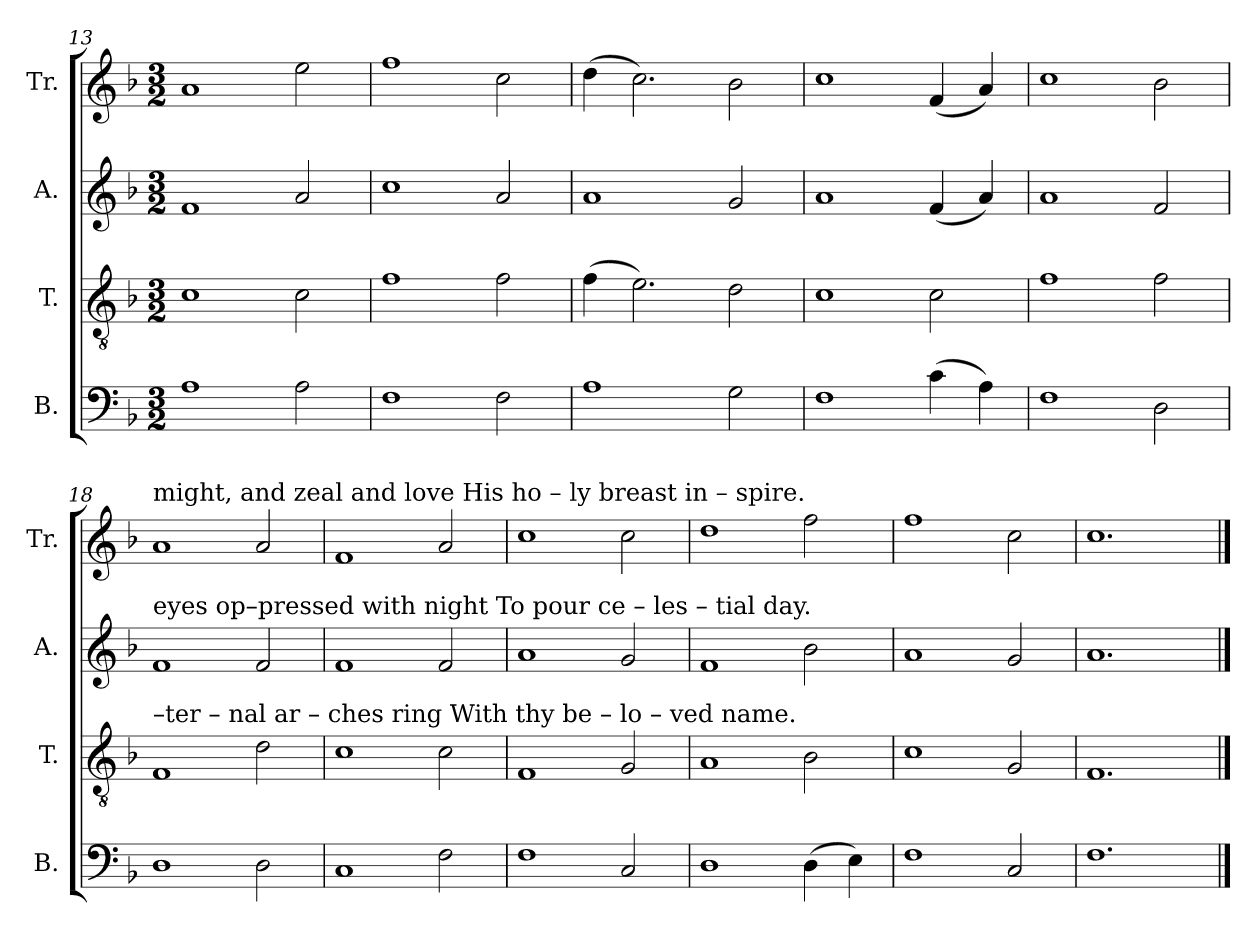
**kern	**kern	**kern	**kern
*part4	*part3	*part2	*part1
*staff4	*staff3	*staff2	*staff1
*I"B.	*I"T.	*I"A.	*I"Tr.
*I'B.	*I'T.	*I'A.	*I'Tr.
*clefF4	*clefGv2	*clefG2	*clefG2
*k[b-]	*k[b-]	*k[b-]	*k[b-]
*M3/2	*M3/2	*M3/2	*M3/2
=13	=13	=13	=13
1A!	1c!	1f!	1a!
2A!\	2c!\	2a!/	2ee!\
=14	=14	=14	=14
1F!	1f!	1cc!	1ff!
2F!\	2f!\	2a!/	2cc!\
=15	=15	=15	=15
1A!	(4f!\	1a!	(4dd!\
.	2.e!\)	.	2.cc!\)
2G!\	2d!\	2g!/	2b-!\
=16	=16	=16	=16
1F!	1c!	1a!	1cc!
(4c!\	2c!\	(4f!/	(4f!/
4A!\)	.	4a!/)	4a!/)
=17	=17	=17	=17
1F!	1f!	1a!	1cc!
2D!\	2f!\	2f!/	2b-!\
=18	=18	=18	=18
!	!	!	!LO:TX:a:t=might, and  zeal   and   love   His    ho   –   ly         breast  in  –  spire.
!	!	!LO:TX:a:t=eyes  op–pressed with night   To     pour    ce    –    les   –  tial   day.	!
!	!LO:TX:a:t=–ter – nal   ar  –  ches   ring   With   thy     be    –    lo   –  ved   name.	!	!
1D!	1F!	1f!	1a!
2D!\	2d!\	2f!/	2a!/
=19	=19	=19	=19
1C!	1c!	1f!	1f!
2F!\	2c!\	2f!/	2a!/
=20	=20	=20	=20
1F!	1F!	1a!	1cc!
2C!/	2G!/	2g!/	2cc!\
=21	=21	=21	=21
1D!	1A!	1f!	1dd!
(4D!\	2B-!\	2b-!\	2ff!\
4E!\)	.	.	.
=22	=22	=22	=22
1F!	1c!	1a!	1ff!
2C!/	2G!/	2g!/	2cc!\
=23	=23	=23	=23
1.F!	1.F!	1.a!	1.cc!
==	==	==	==
*-	*-	*-	*-
